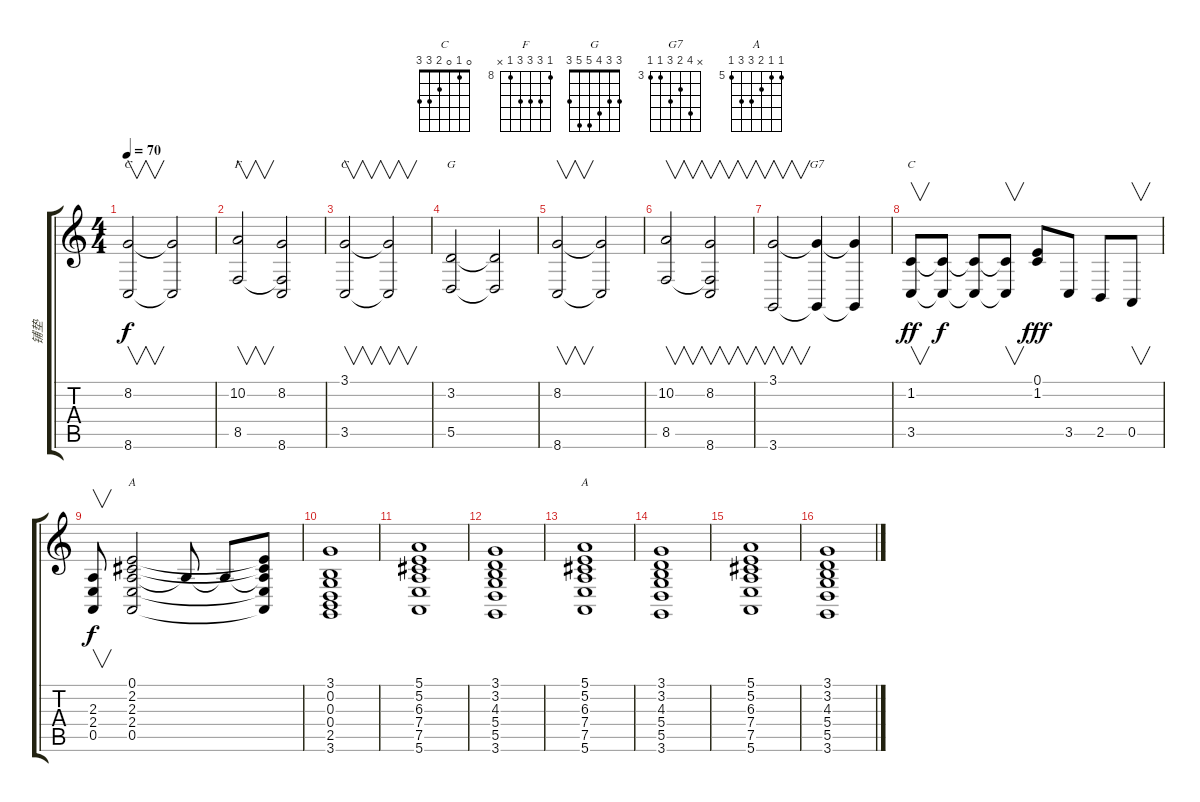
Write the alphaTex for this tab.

\track ("铺垫" "铺垫") {instrument synthvoice}
\staff {score tabs}
\tuning (E4 B3 G3 D3 A2 E2) {hide}
\chord ("C" 8 8 9 10 10 8) {firstfret 8}
\chord ("F" 8 10 10 10 8 x) {firstfret 8}
\chord ("C" 3 5 5 5 3 x)
\chord ("G" 3 3 4 5 5 3)
\chord ("G7" x 6 4 5 3 3) {firstfret 3}
\chord ("C" 0 1 0 2 3 3)
\chord ("A" 0 2 2 2 0 x)
\chord ("A" 5 5 6 7 7 5) {firstfret 5}
\ts (4 4)
\tempo 70
\clef g2
\ks c
(8.2 8.6).2{v ch "C" dy f instrument synthvoice} (8.2{t} 8.6{t}).2 |
(10.2 8.5).2{v ch "F"} (8.2 8.5{t} 8.6).2 |
(3.1 3.5).2{v ch "C"} (3.1{t} 3.5{t}).2{v} |
(3.2 5.5).2{ch "G"} (3.2{t} 5.5{t}).2 |
(8.2 8.6).2{v} (8.2{t} 8.6{t}).2 |
(10.2 8.5).2{v} (8.2 8.5{t} 8.6).2{v} |
(3.1 3.6).2{v} (3.1{t} 3.6{t}).4{ch "G7"} (3.1{t} 3.6{t}).4 |
(1.2 3.5).8{v ch "C" dy ff} (1.2{t} 3.5{t}).8{dy f} (1.2{t} 3.5{t}).8 (1.2{t} 3.5{t}).8{v} (0.1 1.2).8{dy fff} 3.5.8 2.5.8 0.5.8{v} |
(2.3 2.4 0.5).8{v dy f} (0.1 2.2 2.3 2.4 0.5).2{ch "A"} 2.3{t}.8 2.3{t}.8 (0.1{t} 2.2{t} 2.3{t} 2.4{t} 0.5{t}).8 |
(3.1 0.2 0.3 0.4 2.5 3.6).1 |
(5.1 5.2 6.3 7.4 7.5 5.6).1 |
(3.1 3.2 4.3 5.4 5.5 3.6).1 |
(5.1 5.2 6.3 7.4 7.5 5.6).1{ch "A"} |
(3.1 3.2 4.3 5.4 5.5 3.6).1 |
(5.1 5.2 6.3 7.4 7.5 5.6).1 |
(3.1 3.2 4.3 5.4 5.5 3.6).1
